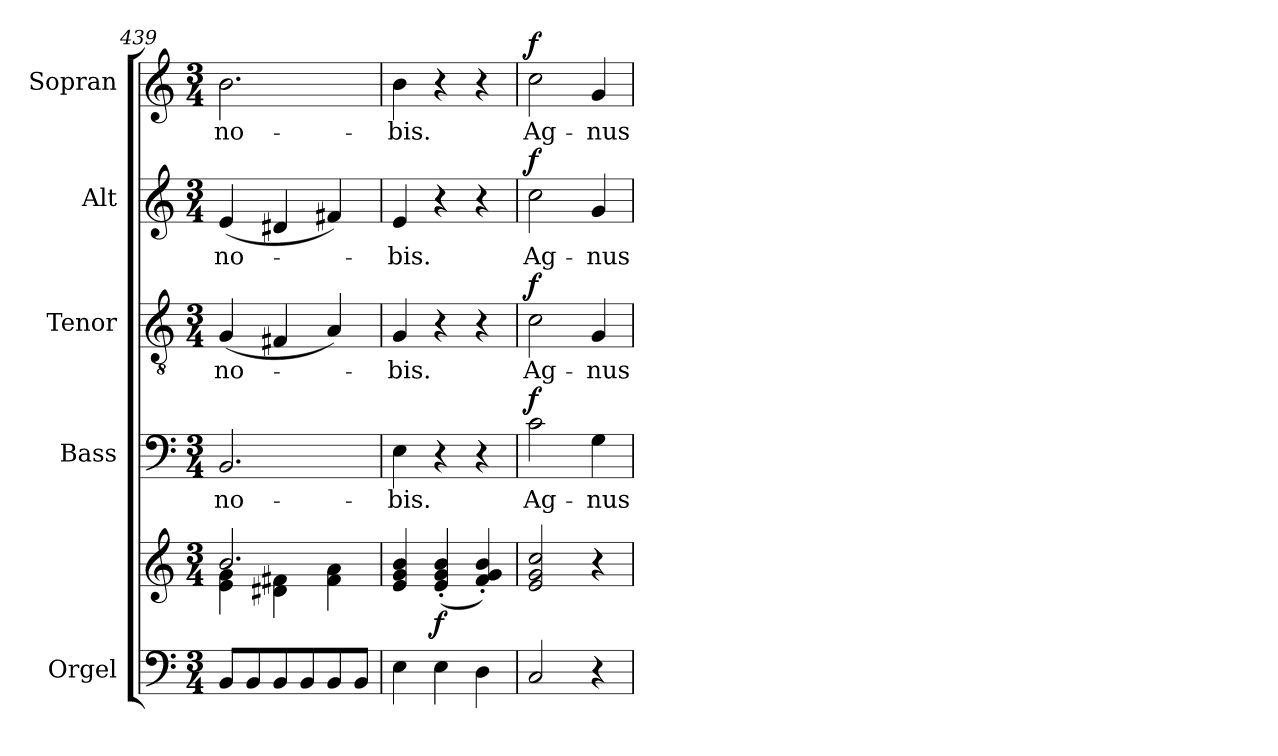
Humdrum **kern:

**kern	**kern	**dynam	**kern	**text	**dynam	**kern	**text	**dynam	**kern	**text	**dynam	**kern	**text	**dynam
*part5	*part5	*part5	*part4	*part4	*part4	*part3	*part3	*part3	*part2	*part2	*part2	*part1	*part1	*part1
*staff6	*staff5	*staff5/6	*staff4	*staff4	*staff4	*staff3	*staff3	*staff3	*staff2	*staff2	*staff2	*staff1	*staff1	*staff1
*I"Orgel	*	*	*I"Bass	*	*	*I"Tenor	*	*	*I"Alt	*	*	*I"Sopran	*	*
*I'Org.	*	*	*I'B.	*	*	*I'T.	*	*	*I'A.	*	*	*I'S.	*	*
!!LO:LB:g=z
*clefF4	*clefG2	*	*clefF4	*	*	*clefGv2	*	*	*clefG2	*	*	*clefG2	*	*
*k[]	*k[]	*	*k[]	*	*	*k[]	*	*	*k[]	*	*	*k[]	*	*
*C:	*C:	*	*C:	*	*	*C:	*	*	*C:	*	*	*C:	*	*
*M3/4	*M3/4	*	*M3/4	*	*	*M3/4	*	*	*M3/4	*	*	*M3/4	*	*
=439	=439	=439	=439	=439	=439	=439	=439	=439	=439	=439	=439	=439	=439	=439
*	*^	*	*	*	*	*	*	*	*	*	*	*	*	*
!	!	!	!	!	!LO:LY:b	!	!	!LO:LY:b	!	!	!LO:LY:b	!	!	!LO:LY:b	!
8BB/L	2.b/	4e\ 4g\	.	2.BB/	no-	.	(<4G/	no-	.	(<4e/	no-	.	2.b\	no-	.
8BB/	.	.	.	.	.	.	.	.	.	.	.	.	.	.	.
8BB/	.	4d#X\ 4f#X\	.	.	.	.	4F#X/	.	.	4d#X/	.	.	.	.	.
8BB/	.	.	.	.	.	.	.	.	.	.	.	.	.	.	.
8BB/	.	4f#\ 4a\	.	.	.	.	4A/)	.	.	4f#X/)	.	.	.	.	.
8BB/J	.	.	.	.	.	.	.	.	.	.	.	.	.	.	.
*	*v	*v	*	*	*	*	*	*	*	*	*	*	*	*	*
=440	=440	=440	=440	=440	=440	=440	=440	=440	=440	=440	=440	=440	=440	=440
!	!	!	!	!LO:LY:b	!	!	!LO:LY:b	!	!	!LO:LY:b	!	!	!LO:LY:b	!
4E\	4e/ 4g/ 4b/	.	4E\	-bis.	.	4G/	-bis.	.	4e/	-bis.	.	4b\	-bis.	.
!	!	!LO:DY:b	!	!	!	!	!	!	!	!	!	!	!	!
4E\	(<4e/'< 4g/'< 4b/'<	f	4r	.	.	4r	.	.	4r	.	.	4r	.	.
4D\	4f/'< 4g/'< 4b/'<)	.	4r	.	.	4r	.	.	4r	.	.	4r	.	.
=441	=441	=441	=441	=441	=441	=441	=441	=441	=441	=441	=441	=441	=441	=441
!	!	!	!	!LO:LY:b	!LO:DY:a	!	!LO:LY:b	!LO:DY:a	!	!LO:LY:b	!LO:DY:a	!	!LO:LY:b	!LO:DY:a
2C/	2e/ 2g/ 2cc/	.	2c\	Ag-	f	2c\	Ag-	f	2cc\	Ag-	f	2cc\	Ag-	f
!	!	!	!	!LO:LY:b	!	!	!LO:LY:b	!	!	!LO:LY:b	!	!	!LO:LY:b	!
4r	4r	.	4G\	-nus	.	4G/	-nus	.	4g/	-nus	.	4g/	-nus	.
=	=	=	=	=	=	=	=	=	=	=	=	=	=	=
*-	*-	*-	*-	*-	*-	*-	*-	*-	*-	*-	*-	*-	*-	*-
